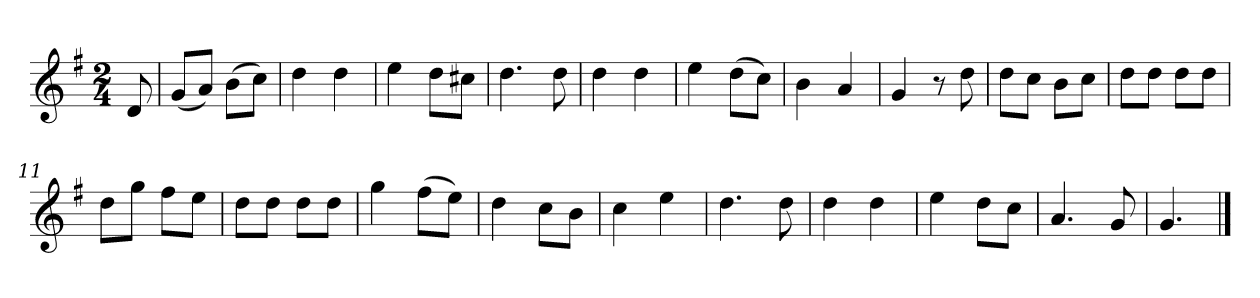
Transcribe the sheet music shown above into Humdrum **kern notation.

**kern
*part1
*staff1
*k[f#]
*M2/4
*MM120
=
8d
=1
(8gL
8aJ)
(8bL
8ccJ)
=2
4dd
4dd
=3
4ee
8ddL
8cc#XJ
=4
4.dd
8dd
=5
4dd
4dd
=6
4ee
(8ddL
8ccJ)
=7
4b
4a
=8
4g
8r
8dd
=9
8ddL
8ccJ
8bL
8ccJ
=10
8ddL
8ddJ
8ddL
8ddJ
=11
8ddL
8ggJ
8ff#L
8eeJ
=12
8ddL
8ddJ
8ddL
8ddJ
=13
4gg
(8ff#L
8eeJ)
=14
4dd
8ccL
8bJ
=15
4cc
4ee
=16
4.dd
8dd
=17
4dd
4dd
=18
4ee
8ddL
8ccJ
=19
4.a
8g
=20
4.g
==
*-
